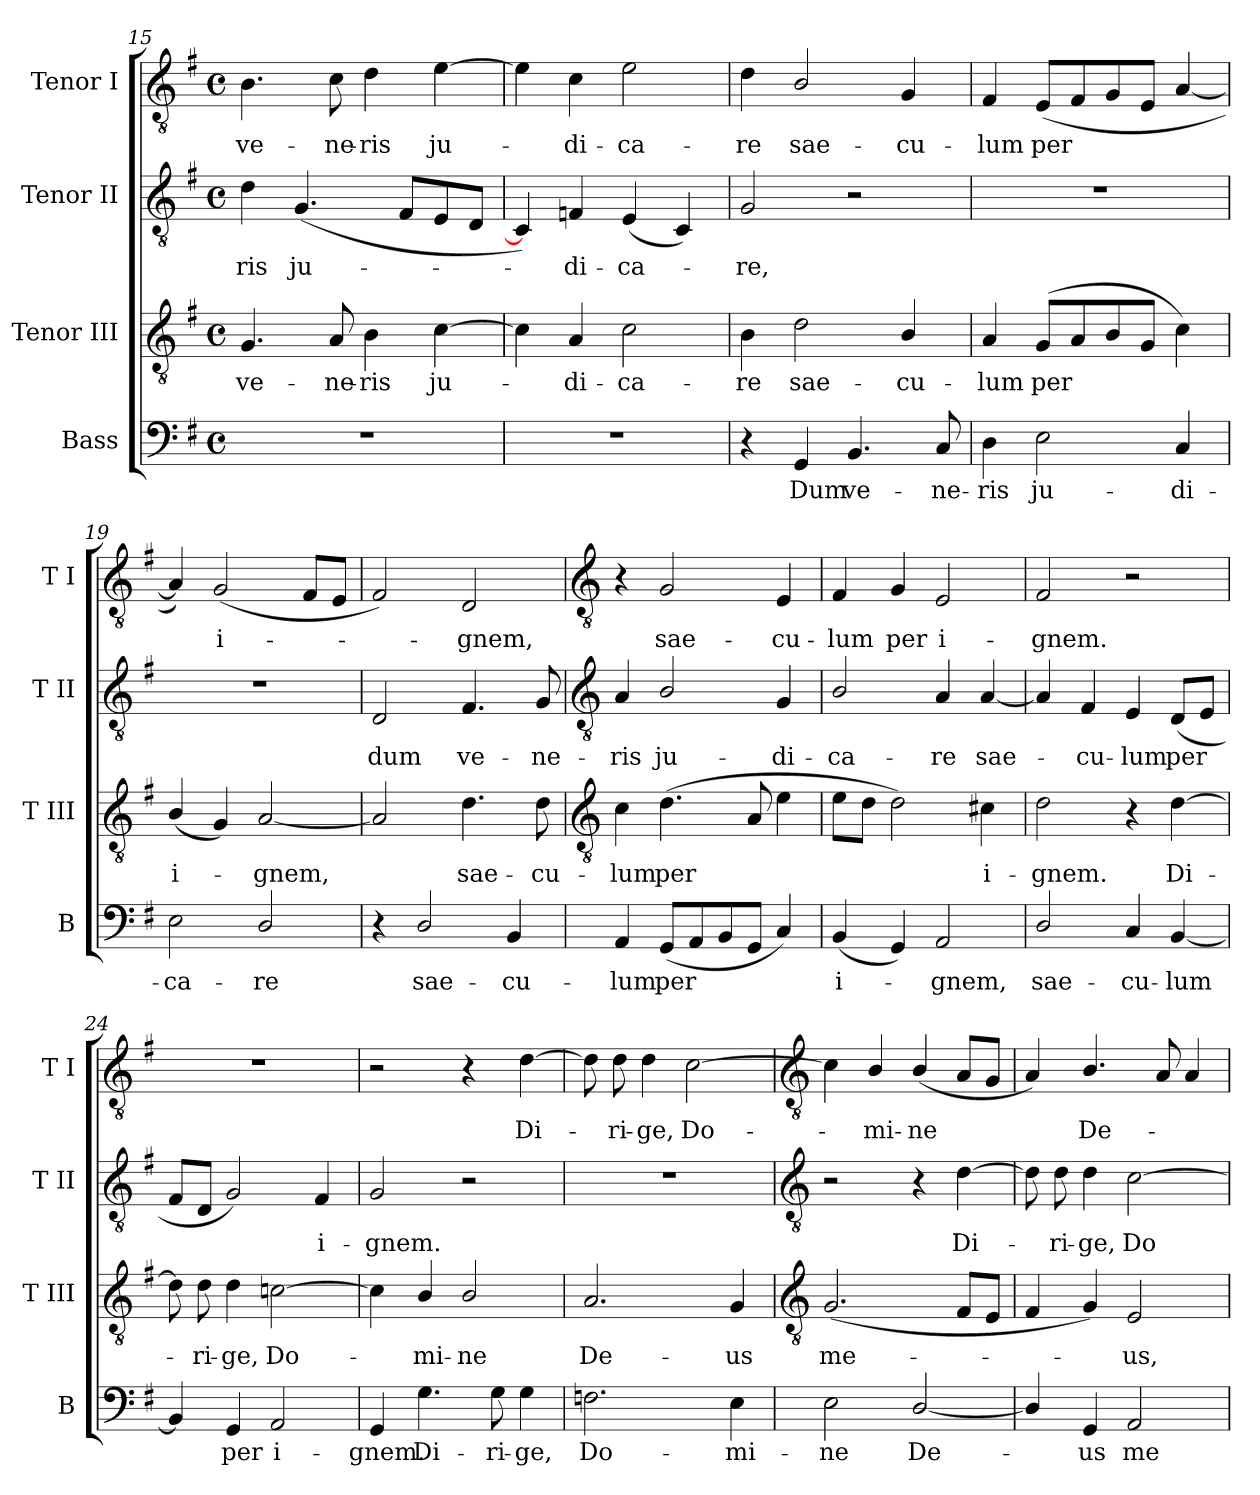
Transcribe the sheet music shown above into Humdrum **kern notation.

**kern	**text	**kern	**text	**kern	**text	**kern	**text
*part4	*part4	*part3	*part3	*part2	*part2	*part1	*part1
*staff4	*staff4	*staff3	*staff3	*staff2	*staff2	*staff1	*staff1
*I"Bass	*	*I"Tenor III	*	*I"Tenor II	*	*I"Tenor I	*
*I'B	*	*I'T III	*	*I'T II	*	*I'T I	*
!!LO:LB:g=z
*clefF4	*	*clefGv2	*	*clefGv2	*	*clefGv2	*
*k[f#]	*	*k[f#]	*	*k[f#]	*	*k[f#]	*
*G:	*	*G:	*	*G:	*	*G:	*
*M4/4	*	*M4/4	*	*M4/4	*	*M4/4	*
*met(c)	*	*met(c)	*	*met(c)	*	*met(c)	*
=15	=15	=15	=15	=15	=15	=15	=15
!	!	!	!LO:LY:b	!	!LO:LY:b	!	!LO:LY:b
1r	.	4.G	ve-	4d	-ris	4.B	ve-
!	!	!	!	!	!LO:LY:b	!	!
.	.	.	.	(<4.G	ju-	.	.
!	!	!	!LO:LY:b	!	!	!	!LO:LY:b
.	.	8A	-ne-	.	.	8c	-ne-
!	!	!	!LO:LY:b	!	!	!	!LO:LY:b
.	.	4B	-ris	.	.	4d	-ris
.	.	.	.	8F#L	.	.	.
!	!	!	!LO:LY:b	!	!	!	!LO:LY:b
.	.	[4c	ju-	8E	.	[4e	ju-
.	.	.	.	8DJ	.	.	.
=16	=16	=16	=16	=16	=16	=16	=16
1r	.	4c]	.	4C])	.	4e]	.
!	!	!	!LO:LY:b	!	!LO:LY:b	!	!LO:LY:b
.	.	4A	di-	4Fn	di-	4c	di-
!	!	!	!LO:LY:b	!	!LO:LY:b	!	!LO:LY:b
.	.	2c	-ca-	(<4E	-ca-	2e	-ca-
.	.	.	.	4C)	.	.	.
=17	=17	=17	=17	=17	=17	=17	=17
!	!	!	!LO:LY:b	!	!LO:LY:b	!	!LO:LY:b
4r	.	4B	-re	2G	re,	4d	-re
!	!LO:LY:b	!	!LO:LY:b	!	!	!	!LO:LY:b
4GG	Dum	2d	sae-	.	.	2B/	sae-
!	!LO:LY:b	!	!	!	!	!	!
4.BB	ve-	.	.	2r	.	.	.
!	!	!	!LO:LY:b	!	!	!	!LO:LY:b
.	.	4B/	-cu-	.	.	4G	-cu-
!	!LO:LY:b	!	!	!	!	!	!
8C	-ne-	.	.	.	.	.	.
=18	=18	=18	=18	=18	=18	=18	=18
!	!LO:LY:b	!	!LO:LY:b	!	!	!	!LO:LY:b
4D	-ris	4A	-lum	1r	.	4F#	-lum
!	!LO:LY:b	!	!LO:LY:b	!	!	!	!LO:LY:b
2E	ju-	(<8GL	per	.	.	(<8EL	per
.	.	8A	.	.	.	8F#	.
.	.	8B	.	.	.	8G	.
.	.	8GJ	.	.	.	8EJ	.
!	!LO:LY:b	!	!	!	!	!	!
4C	-di-	4c)	.	.	.	[4A	.
=19	=19	=19	=19	=19	=19	=19	=19
!	!LO:LY:b	!	!LO:LY:b	!	!	!	!
2E	-ca-	(<4B/	i-	1r	.	4A])	.
!	!	!	!	!	!	!	!LO:LY:b
.	.	4G)	.	.	.	(<2G	i-
!	!LO:LY:b	!	!LO:LY:b	!	!	!	!
2D/	-re	[2A	gnem,	.	.	.	.
.	.	.	.	.	.	8F#L	.
.	.	.	.	.	.	8EJ	.
=20	=20	=20	=20	=20	=20	=20	=20
!	!	!	!	!	!LO:LY:b	!	!
4r	.	2A]	.	2D	dum	2F#)	.
!	!LO:LY:b	!	!	!	!	!	!
2D/	sae-	.	.	.	.	.	.
!	!	!	!LO:LY:b	!	!LO:LY:b	!	!LO:LY:b
.	.	4.d	sae-	4.F#	ve-	2D	gnem,
!	!LO:LY:b	!	!	!	!	!	!
4BB	-cu-	.	.	.	.	.	.
!	!	!	!LO:LY:b	!	!LO:LY:b	!	!
.	.	8d	-cu-	8G	-ne-	.	.
!!LO:LB:g=z
=21	=21	=21	=21	=21	=21	=21	=21
*	*	*clefGv2	*	*clefGv2	*	*clefGv2	*
!	!LO:LY:b	!	!LO:LY:b	!	!LO:LY:b	!	!
4AA	-lum	4c	-lum	4A	-ris	4r	.
!	!LO:LY:b	!	!LO:LY:b	!	!LO:LY:b	!	!LO:LY:b
(<8GGL	per	(>4.d	per	2B/	ju-	2G	sae-
8AA	.	.	.	.	.	.	.
8BB	.	.	.	.	.	.	.
8GGJ	.	8A	.	.	.	.	.
!	!	!	!	!	!LO:LY:b	!	!LO:LY:b
4C)	.	4e	.	4G	-di-	4E	-cu-
=22	=22	=22	=22	=22	=22	=22	=22
!	!LO:LY:b	!	!	!	!LO:LY:b	!	!LO:LY:b
(<4BB	i-	8eL	.	2B/	-ca-	4F#	-lum
.	.	8dJ	.	.	.	.	.
!	!	!	!	!	!	!	!LO:LY:b
4GG)	.	2d)	.	.	.	4G	per
!	!LO:LY:b	!	!	!	!LO:LY:b	!	!LO:LY:b
2AA	gnem,	.	.	4A	-re	2E	i-
!	!	!	!LO:LY:b	!	!LO:LY:b	!	!
.	.	4c#X	i-	[4A	sae-	.	.
=23	=23	=23	=23	=23	=23	=23	=23
!	!LO:LY:b	!	!LO:LY:b	!	!	!	!LO:LY:b
2D/	sae-	2d	-gnem.	4A]	.	2F#	-gnem.
!	!	!	!	!	!LO:LY:b	!	!
.	.	.	.	4F#	cu-	.	.
!	!LO:LY:b	!	!	!	!LO:LY:b	!	!
4C	-cu-	4r	.	4E	-lum	2r	.
!	!LO:LY:b	!	!LO:LY:b	!	!LO:LY:b	!	!
[4BB	-lum	[4d	Di-	(<8DL	per	.	.
.	.	.	.	8EJ	.	.	.
=24	=24	=24	=24	=24	=24	=24	=24
4BB]	.	8d]	.	8F#L	.	1r	.
!	!	!	!LO:LY:b	!	!	!	!
.	.	8d	ri-	8DJ	.	.	.
!	!LO:LY:b	!	!LO:LY:b	!	!	!	!
4GG	per	4d	-ge,	2G)	.	.	.
!	!LO:LY:b	!	!LO:LY:b	!	!	!	!
2AA	i-	[2cn	Do-	.	.	.	.
!	!	!	!	!	!LO:LY:b	!	!
.	.	.	.	4F#	i-	.	.
=25	=25	=25	=25	=25	=25	=25	=25
!	!LO:LY:b	!	!	!	!LO:LY:b	!	!
4GG	-gnem.	4c]	.	2G	-gnem.	2r	.
!	!LO:LY:b	!	!LO:LY:b	!	!	!	!
4.G	Di-	4B/	mi-	.	.	.	.
!	!	!	!LO:LY:b	!	!	!	!
.	.	2B/	-ne	2r	.	4r	.
!	!LO:LY:b	!	!	!	!	!	!
8G	-ri-	.	.	.	.	.	.
!	!LO:LY:b	!	!	!	!	!	!LO:LY:b
4G	-ge,	.	.	.	.	[4d	Di-
=26	=26	=26	=26	=26	=26	=26	=26
!	!LO:LY:b	!	!LO:LY:b	!	!	!	!
2.Fn	Do-	2.A	De-	1r	.	8d]	.
!	!	!	!	!	!	!	!LO:LY:b
.	.	.	.	.	.	8d	ri-
!	!	!	!	!	!	!	!LO:LY:b
.	.	.	.	.	.	4d	-ge,
!	!	!	!	!	!	!	!LO:LY:b
.	.	.	.	.	.	[2c	Do-
!	!LO:LY:b	!	!LO:LY:b	!	!	!	!
4E	-mi-	4G	-us	.	.	.	.
!!LO:LB:g=z
=27	=27	=27	=27	=27	=27	=27	=27
*	*	*clefGv2	*	*clefGv2	*	*clefGv2	*
!	!LO:LY:b	!	!LO:LY:b	!	!	!	!
2E	-ne	(<2.G	me-	2r	.	4c]	.
!	!	!	!	!	!	!	!LO:LY:b
.	.	.	.	.	.	4B/	mi-
!	!LO:LY:b	!	!	!	!	!	!LO:LY:b
[2D/	De-	.	.	4r	.	(<4B/	-ne
!	!	!	!	!	!LO:LY:b	!	!
.	.	8F#L	.	[4d	Di-	8AL	.
.	.	8EJ	.	.	.	8GJ	.
=28	=28	=28	=28	=28	=28	=28	=28
4D/]	.	4F#	.	8d]	.	4A)	.
!	!	!	!	!	!LO:LY:b	!	!
.	.	.	.	8d	ri-	.	.
!	!LO:LY:b	!	!	!	!LO:LY:b	!	!LO:LY:b
4GG	us	4G)	.	4d	-ge,	4.B/	De-
!	!LO:LY:b	!	!LO:LY:b	!	!LO:LY:b	!	!
2AA	me-	2E	us,	[2c	Do-	.	.
.	.	.	.	.	.	8A	.
.	.	.	.	.	.	4A	.
=	=	=	=	=	=	=	=
*-	*-	*-	*-	*-	*-	*-	*-
